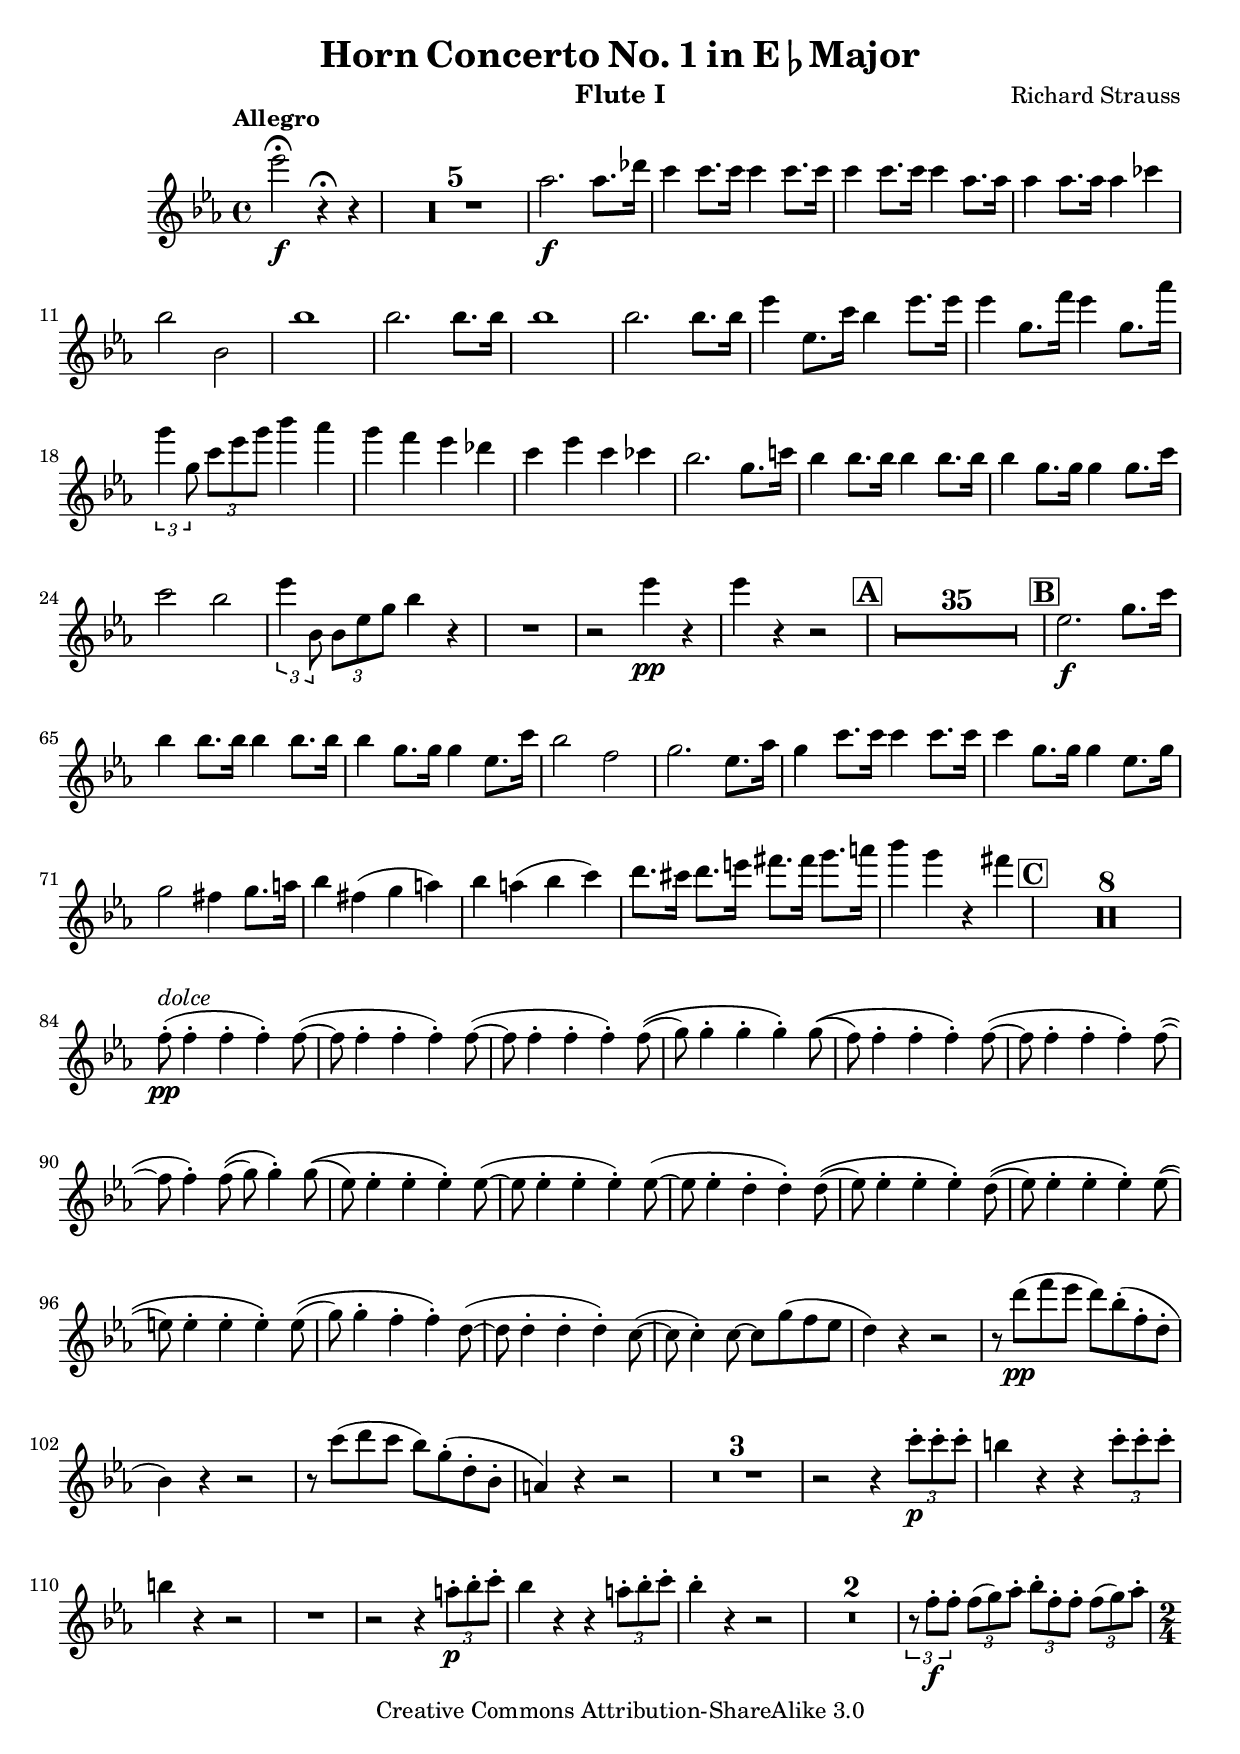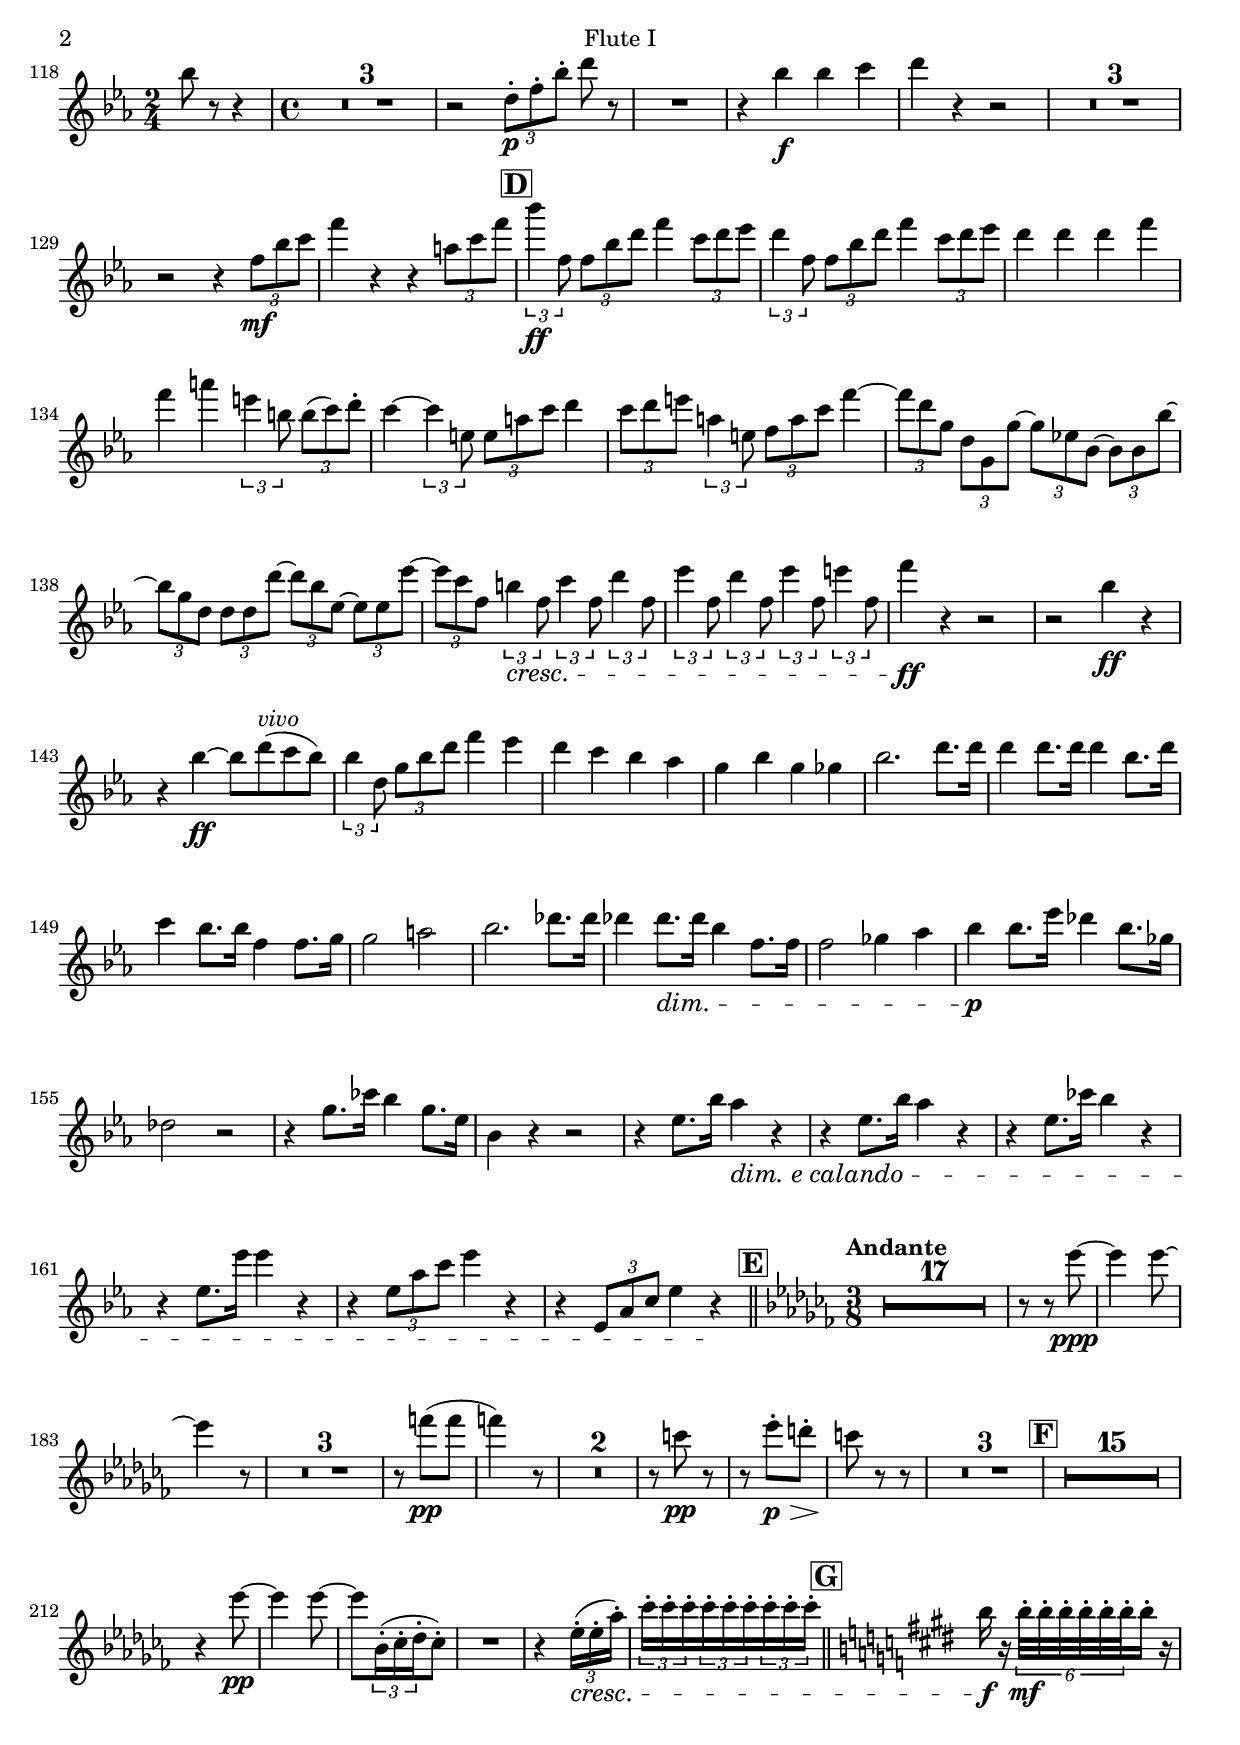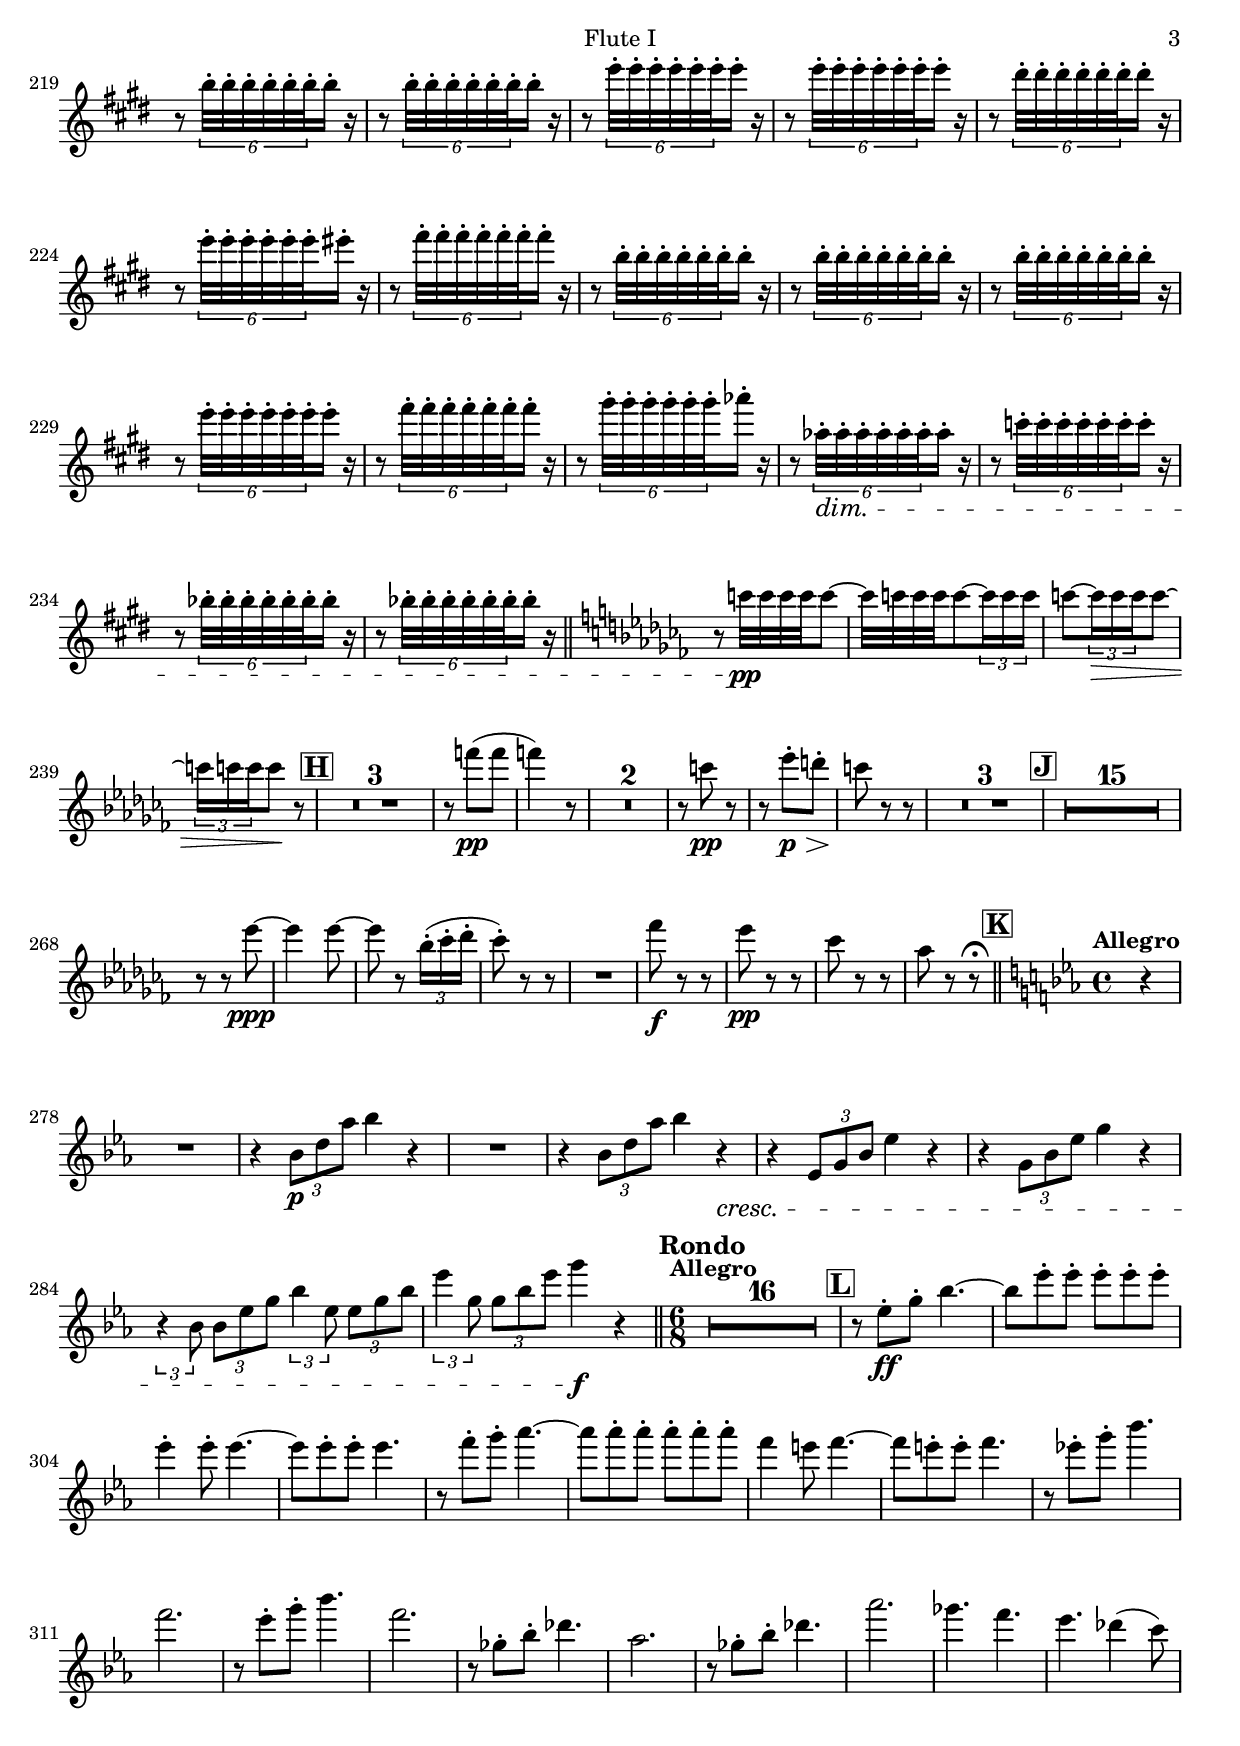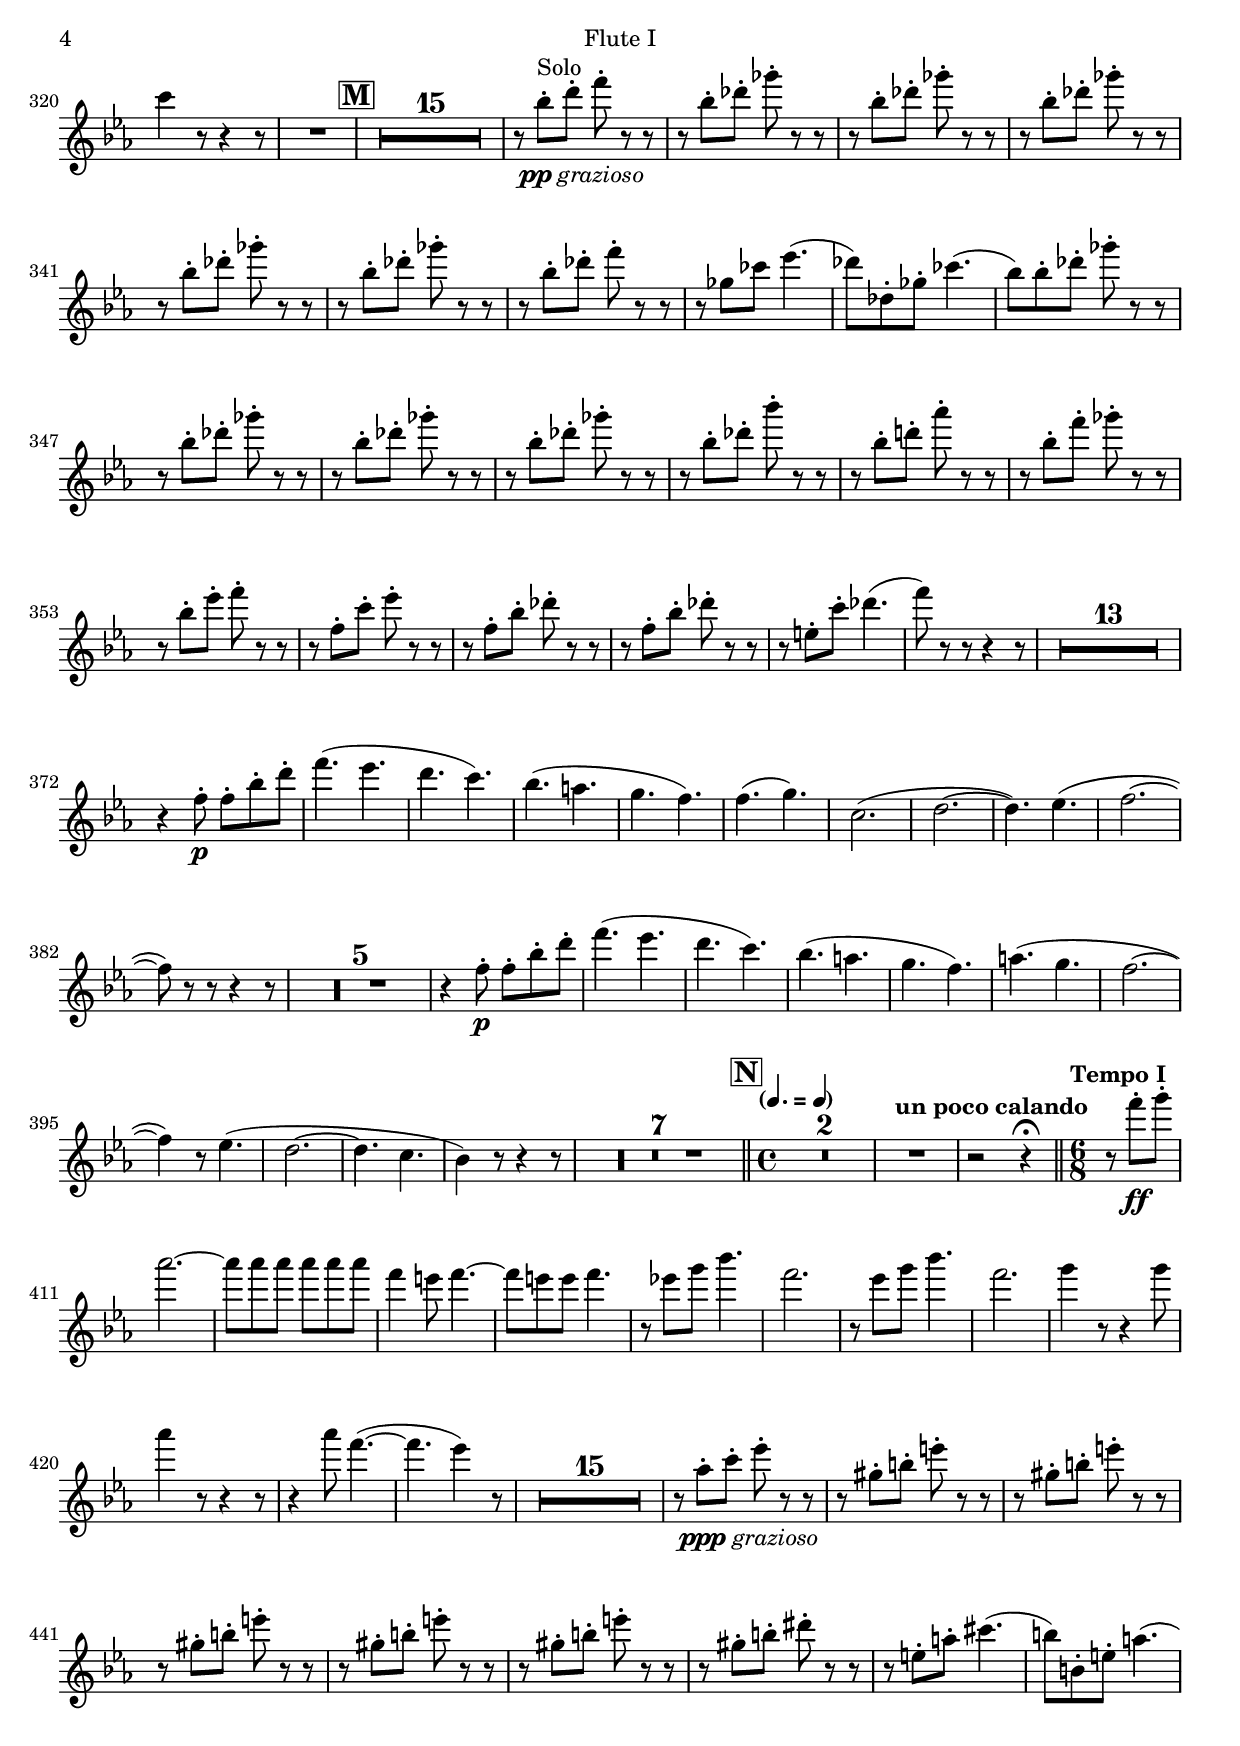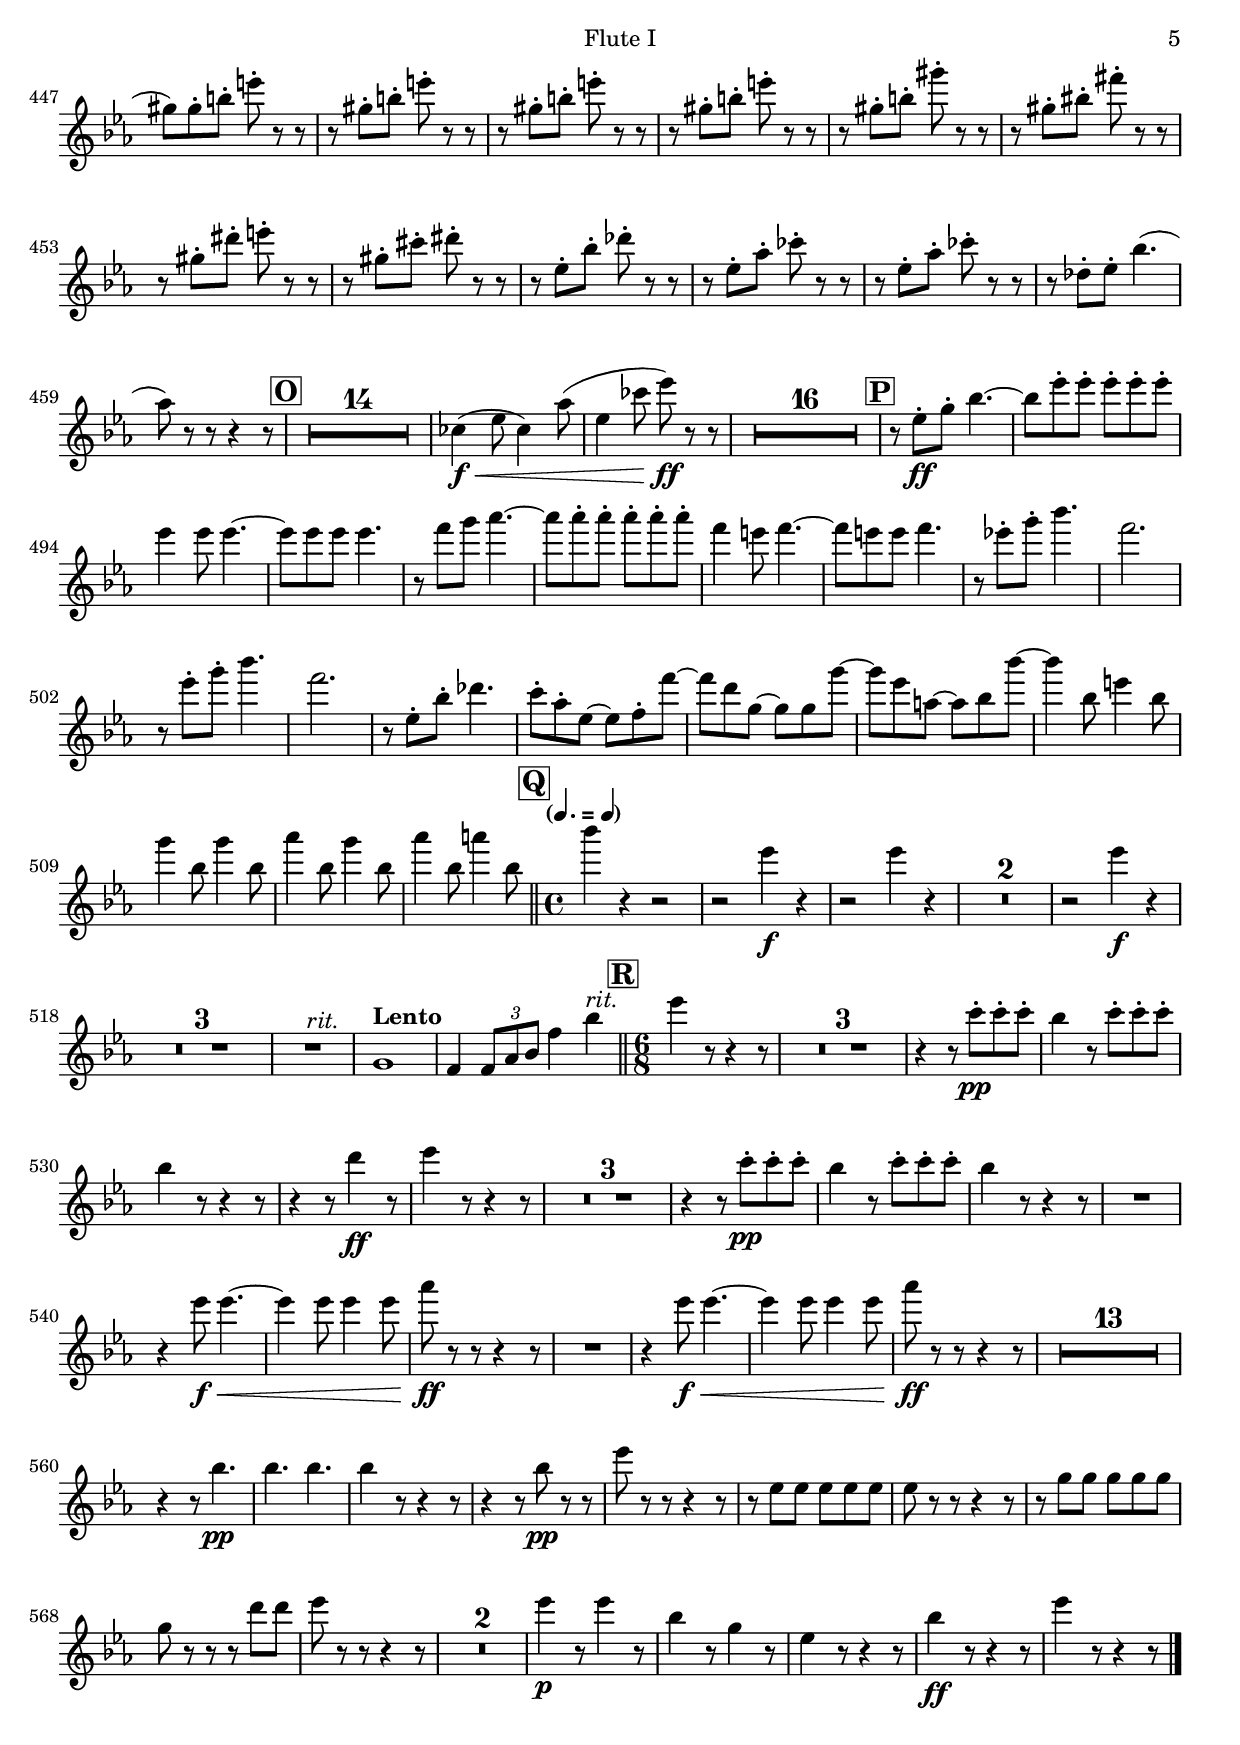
\version "2.13.41"

\version "2.13.41"

\include "defs.ily"

fluteOneMvtI = \relative c'''
{
  \key ees \major
  ees2\f\fermata r4\fermata r |
  R1*5 |
  aes,2.\f aes8. des16 |
  c4 c8. c16 c4 c8. c16
  c4 c8. c16 c4 aes8. aes16
  aes4 aes8. aes16 aes4 ces |
  bes2 bes, |
  bes'1 |
  bes2. bes8. bes16 |
  bes1 |
  bes2. bes8. bes16 |
  ees4 ees,8. c'16 bes4 ees8. ees16 |
  ees4 g,8. f'16 ees4 g,8. aes'16 |
  \times 2/3 {g4 g,8} \times 2/3 {c8 ees g} bes4 aes |
  g f ees des |
  c ees c ces |
  bes2. g8. c16 |
  bes4 bes8. bes16 bes4 bes8. bes16 |
  bes4 g8. g16 g4 g8. c16 |
  c2 bes |
  \times 2/3 {ees4 bes,8} \times 2/3 {bes8 ees g} bes4 r |
  R1 |
  r2 ees4\pp r |
  ees4 r r2 |

  %A
  R1*35 |

  %B
  ees,2.\f g8. c16 |
  bes4 bes8. bes16 bes4 bes8. bes16 |
  bes4 g8. g16 g4 ees8. c'16 |
  bes2 f |
  g2. ees8. aes16 |
  g4 c8. c16 c4 c8. c16 |
  c4 g8. g16 g4 ees8. g16 |
  g2 fis4 g8. a16 |
  bes4 fis( g a) |
  bes a( bes c) |
  d8. cis16 d8. e16 fis8. fis16 g8. a16 |
  bes4 g r fis |

  %C
  R1*8 |
  f,8-.(\pp^\dolce f4-. f-. f-.) f8~( |
  f f4-. f-. f-.) f8~( |
  f f4-. f-. f-.) f8(\( |
  g) g4-. g-. g-.\) g8(\( |
  f) f4-. f-. f-.\) f8~( |
  f f4-. f-. f-.) f8~( |
  f f4-.) f8(\( g) g4-.\) g8(\( |
  ees) ees4-. ees-. ees-.\) ees8~( |
  ees ees4-. ees-. ees-.) ees8~( |
  ees ees4-. d-. d-.) d8(\( |
  ees) ees4-. ees-. ees-.\) d8(\( |
  ees) ees4-. ees-. ees-.\) ees8(\( |
  e) e4-. e-. e-.\) e8(\( |
  g) g4-. f-. f-.\) d8~( |
  d d4-. d-. d-.) c8~( |
  c c4-.) c8~ c g'( f ees |
  d4) r r2 |
  r8 d'(\pp f ees d) bes-.( f-. d-. |
  bes4) r r2 |
  r8 c'( d c bes) g-.( d-. bes-. |
  a4) r r2 |
  R1*3 |
  r2 r4 \times 2/3 {c'8-.\p c-. c-.} |
  b4 r r \times 2/3 {c8-. c-. c-.} |
  b4 r r2 |
  R1 |
  r2 r4 \times 2/3 {a8-.\p bes-. c-.} |
  bes4 r r \times 2/3 {a8-. bes-. c-.} |
  bes4-. r r2 |
  R1*2 |
  \times 2/3 {r8 f-.\f f-.} \times 2/3 {f( g) aes-.} \times 2/3 {bes-. f-. f-.} \times 2/3 {f( g) aes-.} |

  %2/4
  bes8 r r4 |

  %4/4
  R1*3 |
  r2 \times 2/3 {d,8-.\p f-. bes-.} d8 r |
  R1 |
  r4 bes\f bes c |
  d r r2 |
  R1*3 |
  r2 r4 \times 2/3 {f,8\mf bes c} |
  f4 r r \times 2/3 {a,8 c f} |

  %D
  \times 2/3 {bes4\ff f,8} \times 2/3 {f bes d} f4 \times 2/3 {c8 d ees} |
  \times 2/3 {d4 f,8} \times 2/3 {f bes d} f4 \times 2/3 {c8 d ees} |
  d4 d d f |
  f a \times 2/3 {e4 b8} \times 2/3 {b8( c) d-.} |
  c4~ \times 2/3 {c4 e,8} \times 2/3 {e8 a c} d4 |
  \times 2/3 {c8 d e} \times 2/3 {a,4 e8} \times 2/3 {f8 a c} f4~ |
  \times 2/3 {f8 d g,} \times 2/3 {d g, g'~} \times 2/3 {g ees bes~} \times 2/3 {bes bes bes'~} |
  \times 2/3 {bes g d} \times 2/3 {d d d'~} \times 2/3 {d bes ees,~} \times 2/3 {ees ees ees'~} |
  \times 2/3 {ees8 c f,} \times 2/3 {b4\cresc f8} \times 2/3 {c'4 f,8} \times 2/3 {d'4 f,8} | %EDIT: cresc added
  \times 2/3 {ees'4 f,8} \times 2/3 {d'4 f,8} \times 2/3 {ees'4 f,8} \times 2/3 {e'4 f,8} |
  f'4\ff r r2 |
  r2 bes,4\ff r |
  r bes~\ff bes8 d(^\vivo c bes) |
  \times 2/3 {bes4 d,8} \times 2/3 {g8 bes d} f4 ees |
  d c bes aes |
  g bes g ges |
  bes2. d8. d16 |
  d4 d8. d16 d4 bes8. d16 |
  c4 bes8. bes16 f4 f8. g16 |
  g2 a |
  bes2. des8. des16 |
  des4 des8.\dim des16 bes4 f8. f16 |
  f2 ges4 aes |
  bes4\p bes8. ees16 des4 bes8. ges16 |
  des2 r |
  r4 g8. ces16 bes4 g8. ees16 |
  bes4 r r2 |
  r4 ees8. bes'16 aes4\dimECalando r |
  r ees8. bes'16 aes4 r |
  r ees8. ces'16 bes4 r |
  r ees,8. ees'16 ees4 r |
  r \times 2/3 {ees,8 aes c} ees4 r |
  r \times 2/3 {ees,,8 aes c} ees4 r\! |
}

fluteOneMvtII = \relative c'''
{
  %E
  \key aes \minor
  R4.*17 |
  r8 r ees~\ppp |
  ees4 ees8~ |
  ees4 r8 |
  R4.*3 |
  r8 f(\pp f |
  f4) r8 |
  R4.*2 |
  r8 c\pp r |
  r ees-.\p\> d-. |
  c\! r r |
  R4.*3 |

  %F
  R4.*15 |
  r4 ees8~\pp |
  ees4 ees8~ |
  ees \times 2/3 {bes,16-.( ces-. des-.} ces8-.) |
  R4. |
  r4 \times 2/3 {ees16-.(\cresc ees-. aes-.)} |
  \times 2/3 {ces16-. ces-. ces-.} \times 2/3 {ces16-. ces-. ces-.} \times 2/3 {ces16-. ces-. ces-.} |

  %G
  \key e \major
  b16\f r \times 4/6 {b32-.\mf b-. b-. b-. b-. b-.} b16-. r |
  r8 \times 4/6 {b32-. b-. b-. b-. b-. b-.} b16-. r |
  r8 \times 4/6 {b32-. b-. b-. b-. b-. b-.} b16-. r |
  r8 \times 4/6 {e32-. e-. e-. e-. e-. e-.} e16-. r |
  r8 \times 4/6 {e32-. e-. e-. e-. e-. e-.} e16-. r |
  r8 \times 4/6 {dis32-. dis-. dis-. dis-. dis-. dis-.} dis16-. r |
  r8 \times 4/6 {e32-. e-. e-. e-. e-. e-.} eis16-. r |
  r8 \times 4/6 {fis32-. fis-. fis-. fis-. fis-. fis-.} fis16-. r |
  r8 \times 4/6 {b,32-. b-. b-. b-. b-. b-.} b16-. r |
  r8 \times 4/6 {b32-. b-. b-. b-. b-. b-.} b16-. r |
  r8 \times 4/6 {b32-. b-. b-. b-. b-. b-.} b16-. r |
  r8 \times 4/6 {e32-. e-. e-. e-. e-. e-.} e16-. r |
  r8 \times 4/6 {fis32-. fis-. fis-. fis-. fis-. fis-.} fis16-. r |
  r8 \times 4/6 {gis32-. gis-. gis-. gis-. gis-. gis-.} aes16-. r |
  r8 \times 4/6 {aes,32-.\dim aes-. aes-. aes-. aes-. aes-.} aes16-. r |
  r8 \times 4/6 {c32-. c-. c-. c-. c-. c-.} c16-. r |
  r8 \times 4/6 {bes32-. bes-. bes-. bes-. bes-. bes-.} bes16-. r |
  r8 \times 4/6 {bes32-. bes-. bes-. bes-. bes-. bes-.} bes16-. r |

  \key aes \minor
  r8 c32\pp c c c c8~ |
  c32 c c c c8~ \times 2/3 {c16 c c} |
  c8~ \times 2/3 {c16\> c c} c8~ |
  \times 2/3 {c16 c c} c8\! r |

  %H
  R4.*3 |
  r8 f(\pp f |
  f4) r8 |
  R4.*2 |
  r8 c\pp r |
  r ees8-.\p\> d-. |
  c8\! r r |
  R4.*3 |

  %J
  R4.*15 |
  r8 r ees~\ppp |
  ees4 ees8~ |
  ees r \times 2/3 {bes16-.( ces-. des-.} |
  ces8-.) r r |
  R4. |
  fes8\f r r |
  ees\pp r r |
  ces r r |
  aes r r\fermata |
}

fluteOneMvtIII = \relative c''
{
  %K
  \key ees \major
  r4 |
  R1 |
  r4 \times 2/3 {bes8\p d aes'} bes4 r |
  R1 |
  r4 \times 2/3 {bes,8 d aes'} bes4 r\cresc |
  r \times 2/3 {ees,,8 g bes} ees4 r |
  r \times 2/3 {g,8 bes ees} g4 r |
  \times 2/3 {r4 bes,8} \times 2/3 {bes ees g} \times 2/3 {bes4 ees,8} \times 2/3 {ees g bes} |
  \times 2/3 {ees4 g,8} \times 2/3 {g8 bes ees} g4\f r |

  %L
  %6/8
  R2.*16 |
  r8 ees,8-.\ff g-. bes4.~ |
  bes8 ees-. ees-. ees-. ees-. ees-. |
  ees4-. ees8-. ees4.~ |
  ees8 ees-. ees-. ees4. |
  r8 f8-. g-. aes4.~ |
  aes8 aes-. aes-. aes-. aes-. aes-. |
  f4 e8 f4.~ |
  f8 e-. e-. f4. |
  \repeat unfold 2
  {
    r8 ees-. g-. bes4. |
    f2. |
  }
  r8 ges,-. bes-. des4. |
  aes2. |
  r8 ges-. bes-. des4. |
  aes'2. |
  ges4. f |
  ees des4( c8) |
  c4 r8 r4 r8 |
  R2. |

  %M
  R2.*15 |
  r8
    \once \override Staff.DynamicText #'self-alignment-X = #LEFT
    \once \override Staff.DynamicText #'X-offset = #'-1.5
    bes-.\ppGrazioso^\solo d-. f-. r r |
  \repeat unfold 5 {r8 bes,-. des-. ges-. r r} |
  r8 bes,-. des-. f-. r r |
  r8 ges, ces ees4.( |
  des8) des,-. ges-. ces4.( |
  bes8) bes-. des-. ges-. r r |
  \repeat unfold 3 {r8 bes,-. des-. ges-. r r} |
  r8 bes,-. des-. bes'-. r r |
  r bes,-. d-. aes'-. r r |
  r bes,-. f'-. ges-. r r |
  r bes,-. ees-. f-. r r |
  r f,-. c'-. ees-. r r |
  r f,-. bes-. des-. r r |
  r f,-. bes-. des-. r r |
  r e,-. c'-. des4.( |
  f8) r r r4 r8 |
  R2.*13 |
  r4 f,8-.\p f-. bes-. d-. |
  f4.( ees |
  d c) |
  bes( a |
  g f) |
  f( g) |
  c,2.( d~ |
  d4.) ees( |
  f2.~ |
  f8) r r r4 r8 |
  R2.*5 |
  r4 f8-.\p f-. bes-. d-. |
  f4.( ees |
  d c) |
  bes( a |
  g f) |
  a( g |
  f2.~ |
  f4) r8 ees4.( |
  d2.~ |
  d4. c |
  bes4) r8 r4 r8 |
  R2.*7 |

  %N
  %4/4
  R1*3 |
  r2 r4\fermata |

  %6/8
  r8 f''8-.\ff g-. |
  aes2.~ |
  aes8 aes aes aes aes aes |
  f4 e8 f4.~ |
  f8 e e f4. |
  \repeat unfold 2
  {
    r8 ees g bes4. |
    f2. |
  }
  g4 r8 r4 g8 |
  aes4 r8 r4 r8 |
  r4 aes8 f4.~( |
  f ees4) r8 |
  R2.*15 |
  r8
    \once \override Staff.DynamicText #'self-alignment-X = #LEFT
    \once \override Staff.DynamicText #'X-offset = #'-1.5
    aes,-.\pppGrazioso c-. ees-. r r |
  \repeat unfold 5 {r gis,-. b-. e-. r r} |
  r gis,-. b-. dis-. r r |
  r e,-. a-. cis4.( |
  b8) b,-. e-. a4.( |
  gis8) gis-. b-. e-. r r |
  \repeat unfold 3 {r gis,-. b-. e-. r r} |
  r8 gis,-. b-. gis'-. r r |
  r8 gis,-. bis-. fis'-. r r |
  r gis,-. dis'-. e-. r r |
  r gis,-. cis-. dis-. r r |
  r ees,-. bes'-. des-. r r |
  r ees,-. aes-. ces-. r r |
  r ees,-. aes-. ces-. r r |
  r des,-. ees-. bes'4.( |
  aes8) r r r4 r8 |

  %O
  R2.*14 |
  ces,4(\f\< ees8 ces4) aes'8( |
  ees4 ces'8 ees)\ff r r |
  R2.*16 |

  %P
  r8 ees,-.\ff g-. bes4.~ |
  bes8 ees-. ees-. ees-. ees-. ees-. |
  ees4 ees8 ees4.~ |
  ees8 ees ees ees4. |
  r8 f g aes4.~ |
  aes8 aes-. aes-. aes-. aes-. aes-. |
  f4 e8 f4.~ |
  f8 e e f4. |
  \repeat unfold 2
  {
    r8 ees-. g-. bes4. |
    f2. |
  }
  r8 ees,-. bes'-. des4. |
  c8-. aes-. ees~ ees f-. f'~ |
  f d g,~ g g g'~ |
  g ees a,~ a bes bes'~ |
  bes4 bes,8 e4 bes8 |
  g'4 bes,8 g'4 bes,8 |
  aes'4 bes,8 g'4 bes,8 |
  aes'4 bes,8 a'4 bes,8 |

  %Q
  %4/4
  bes'4 r r2 |
  r2 ees,4\f r |
  r2 ees4 r |
  R1*2 |
  r2 ees4\f r |
  R1*3 |
  << R1 {s4 s2.^\rit} >> |
  g,,1 |
  f4 \times 2/3 {f8 aes bes} f'4 bes^\rit |

  %R
  %6/8
  ees4 r8 r4 r8 |
  R2.*3 |
  r4 r8 c8-.\pp c-. c-. |
  bes4 r8 c-. c-. c-. |
  bes4 r8 r4 r8 |
  r4 r8 d4\ff r8 |
  ees4 r8 r4 r8 |
  R2.*3 |
  r4 r8 c8-.\pp c-. c-. |
  bes4 r8 c8-. c-. c-. |
  bes4 r8 r4 r8 |
  R2. |
  r4 ees8\f\< ees4.~ |
  ees4 ees8 ees4 ees8 |
  aes8\ff r r r4 r8 |
  R2. |
  r4 ees8\f\< ees4.~ |
  ees4 ees8 ees4 ees8 |
  aes8\ff r r r4 r8 |
  R2.*13 |
  r4 r8 bes,4.\pp |
  bes bes |
  bes4 r8 r4 r8 |
  r4 r8 bes\pp r r |
  ees r r r4 r8 |
  r ees, ees ees ees ees |
  ees r r r4 r8 |
  r g g g g g |
  g r r r d' d |
  ees r r r4 r8 |
  R2.*2 |
  ees4\p r8 ees4 r8 |
  bes4 r8 g4 r8 |
  ees4 r8 r4 r8 |
  bes'4\ff r8 r4 r8 |
  ees4 r8 r4 r8 |
}

fluteOne = {\fluteOneMvtI \fluteOneMvtII \fluteOneMvtIII}


instrument = "Flute I"
notes = \fluteOne

\include "part.ily"
